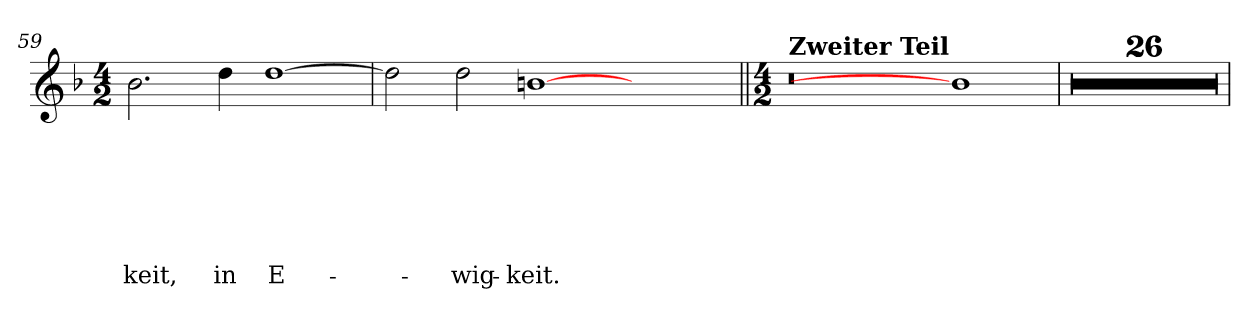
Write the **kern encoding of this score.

**kern	**text	**text	**text	**text	**text	**text	**text
*part1	*part1	*part1	*part1	*part1	*part1	*part1	*part1
*staff1	*staff1	*staff1	*staff1	*staff1	*staff1	*staff1	*staff1
*clefG2	*	*	*	*	*	*	*
*k[b-]	*	*	*	*	*	*	*
*F:	*	*	*	*	*	*	*
*M4/2	*	*	*	*	*	*	*
=59	=59	=59	=59	=59	=59	=59	=59
!	!	!	!	!	!	!	!LO:LY:b
2.b-\	.	.	.	.	.	.	-keit,
!	!	!	!	!	!	!	!LO:LY:b
4dd\	.	.	.	.	.	.	in
!	!	!	!	!	!	!	!LO:LY:b
[1dd	.	.	.	.	.	.	E-
=60	=60	=60	=60	=60	=60	=60	=60
2dd\]	.	.	.	.	.	.	.
!	!	!	!	!	!	!	!LO:LY:b
2dd\	.	.	.	.	.	.	-wig-
!	!	!	!	!	!	!	!LO:LY:b
[1bn	.	.	.	.	.	.	-keit.
1ryy	.	.	.	.	.	.	.
!!LO:LB:g=z
=61||	=61||	=61||	=61||	=61||	=61||	=61||	=61||
*M4/2	*	*	*	*	*	*	*
!LO:TX:a:B:t=Zweiter Teil	!	!	!	!	!	!	!
0r	.	.	.	.	.	.	.
1b]	.	.	.	.	.	.	.
=62	=62	=62	=62	=62	=62	=62	=62
0r	.	.	.	.	.	.	.
=63	=63	=63	=63	=63	=63	=63	=63
0r	.	.	.	.	.	.	.
=64	=64	=64	=64	=64	=64	=64	=64
0r	.	.	.	.	.	.	.
=65	=65	=65	=65	=65	=65	=65	=65
0r	.	.	.	.	.	.	.
=66	=66	=66	=66	=66	=66	=66	=66
0r	.	.	.	.	.	.	.
=67	=67	=67	=67	=67	=67	=67	=67
0r	.	.	.	.	.	.	.
=68	=68	=68	=68	=68	=68	=68	=68
0r	.	.	.	.	.	.	.
=69	=69	=69	=69	=69	=69	=69	=69
0r	.	.	.	.	.	.	.
=70	=70	=70	=70	=70	=70	=70	=70
0r	.	.	.	.	.	.	.
=71	=71	=71	=71	=71	=71	=71	=71
0r	.	.	.	.	.	.	.
=72	=72	=72	=72	=72	=72	=72	=72
0r	.	.	.	.	.	.	.
=73	=73	=73	=73	=73	=73	=73	=73
0r	.	.	.	.	.	.	.
=74	=74	=74	=74	=74	=74	=74	=74
0r	.	.	.	.	.	.	.
=75	=75	=75	=75	=75	=75	=75	=75
0r	.	.	.	.	.	.	.
=76	=76	=76	=76	=76	=76	=76	=76
0r	.	.	.	.	.	.	.
=77	=77	=77	=77	=77	=77	=77	=77
0r	.	.	.	.	.	.	.
=78	=78	=78	=78	=78	=78	=78	=78
0r	.	.	.	.	.	.	.
=79	=79	=79	=79	=79	=79	=79	=79
0r	.	.	.	.	.	.	.
=80	=80	=80	=80	=80	=80	=80	=80
0r	.	.	.	.	.	.	.
=81	=81	=81	=81	=81	=81	=81	=81
0r	.	.	.	.	.	.	.
=82	=82	=82	=82	=82	=82	=82	=82
0r	.	.	.	.	.	.	.
=83	=83	=83	=83	=83	=83	=83	=83
0r	.	.	.	.	.	.	.
=84	=84	=84	=84	=84	=84	=84	=84
0r	.	.	.	.	.	.	.
=85	=85	=85	=85	=85	=85	=85	=85
0r	.	.	.	.	.	.	.
=86	=86	=86	=86	=86	=86	=86	=86
0r	.	.	.	.	.	.	.
=87	=87	=87	=87	=87	=87	=87	=87
0r	.	.	.	.	.	.	.
=	=	=	=	=	=	=	=
*-	*-	*-	*-	*-	*-	*-	*-
